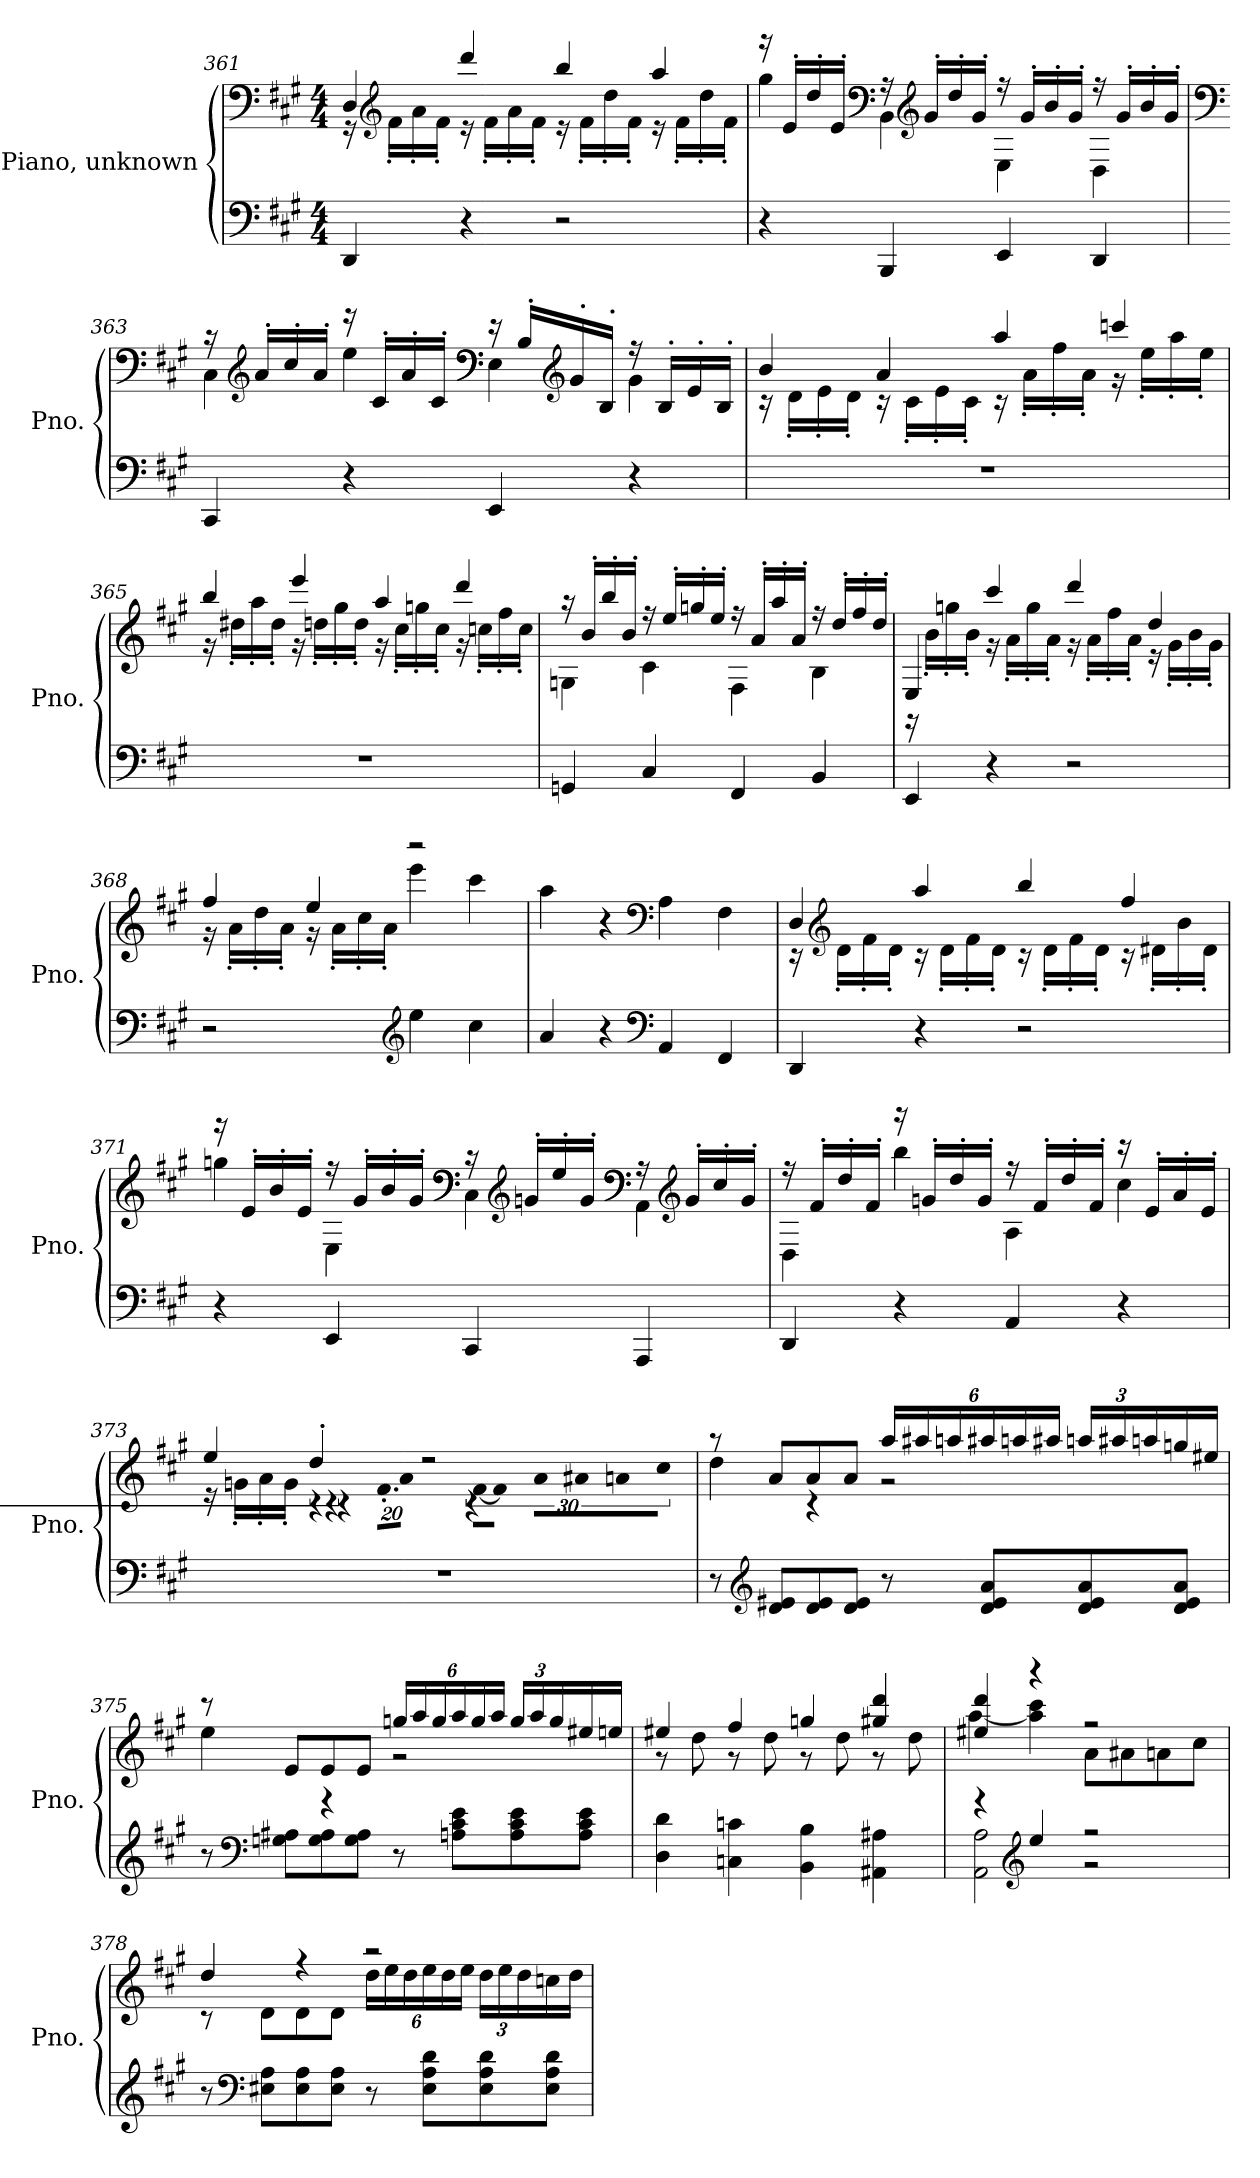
**kern	**kern
*part1	*part1
*staff2	*staff1
*I"Piano, unknown	*
*I'Pno.	*
!!LO:LB:g=z
*clefF4	*clefF4
*k[f#c#g#]	*k[f#c#g#]
*M4/4	*M4/4
=361	=361
*	*^
4DD/	4D/	16r
*	*clefG2	*
.	.	16f#'\LL
.	.	16a'\
.	.	16f#'\JJ
4r	4ddd/	16r
.	.	16f#'\LL
.	.	16a'\
.	.	16f#'\JJ
2r	4bb/	16r
.	.	16f#'\LL
.	.	16dd'\
.	.	16f#'\JJ
.	4aa/	16r
.	.	16f#'\LL
.	.	16dd'\
.	.	16f#'\JJ
=362	=362	=362
4r	16r	4gg#\
.	16e'/LL	.
.	16dd'/	.
.	16e'/JJ	.
*	*clefF4	*
4BBB/	16r	4BB\
*	*clefG2	*
.	16g#'/LL	.
.	16dd'/	.
.	16g#'/JJ	.
4EE/	16r	4E\
.	16g#'/LL	.
.	16b'/	.
.	16g#'/JJ	.
4DD/	16r	4D\
.	16g#'/LL	.
.	16b'/	.
.	16g#'/JJ	.
!!LO:PB:g=z	!!
=363	=363	=363
*	*clefF4	*
4CC#/	16r	4C#\
*	*clefG2	*
.	16a'/LL	.
.	16cc#'/	.
.	16a'/JJ	.
4r	16r	4ee\
.	16c#'/LL	.
.	16a'/	.
.	16c#'/JJ	.
*	*clefF4	*
4EE/	16r	4E\
.	16B'/LL	.
*	*clefG2	*
.	16g#'/	.
.	16B'/JJ	.
4r	16r	4g#\
.	16B'/LL	.
.	16e'/	.
.	16B'/JJ	.
=364	=364	=364
1r	4b/	16r
.	.	16d'\LL
.	.	16e'\
.	.	16d'\JJ
.	4a/	16r
.	.	16c#'\LL
.	.	16e'\
.	.	16c#'\JJ
.	4aa/	16r
.	.	16a'\LL
.	.	16ff#'\
.	.	16a'\JJ
.	4cccn/	16r
.	.	16ee'\LL
.	.	16aa'\
.	.	16ee'\JJ
!!LO:LB:g=z	!!
=365	=365	=365
1r	4bb/	16r
.	.	16dd#X'\LL
.	.	16aa'\
.	.	16dd#'\JJ
.	4eee/	16r
.	.	16ddn'\LL
.	.	16gg#'\
.	.	16dd'\JJ
.	4aa/	16r
.	.	16cc#'\LL
.	.	16ggn'\
.	.	16cc#'\JJ
.	4ddd/	16r
.	.	16ccn'\LL
.	.	16ff#'\
.	.	16cc'\JJ
=366	=366	=366
4GGn/	16r	4Gn\
.	16b'/LL	.
.	16bb'/	.
.	16b'/JJ	.
4C#/	16r	4c#\
.	16ee'/LL	.
.	16ggn'/	.
.	16ee'/JJ	.
4FF#/	16r	4F#\
.	16a'/LL	.
.	16aa'/	.
.	16a'/JJ	.
4BB/	16r	4B\
.	16dd'/LL	.
.	16ff#'/	.
.	16dd'/JJ	.
!!LO:LB:g=z	!!
=367	=367	=367
4EE/	4E/	16r
.	.	16b'\LL
.	.	16ggn'\
.	.	16b'\JJ
4r	4ccc#/	16r
.	.	16a'\LL
.	.	16gg'\
.	.	16a'\JJ
2r	4ddd/	16r
.	.	16a'\LL
.	.	16ff#'\
.	.	16a'\JJ
.	4dd/	16r
.	.	16g#'\LL
.	.	16b'\
.	.	16g#'\JJ
=368	=368	=368
2r	4ff#/	16r
.	.	16a'\LL
.	.	16dd'\
.	.	16a'\JJ
.	4ee/	16r
.	.	16a'\LL
.	.	16cc#'\
.	.	16a'\JJ
*clefG2	*	*
4ee\	2r	4eee\
4cc#\	.	4ccc#\
*	*v	*v
=369	=369
4a/	4aa\
4r	4r
*clefF4	*clefF4
4AA/	4A\
4FF#/	4F#\
!!LO:LB:g=z
=370	=370
*	*^
4DD/	4D/	16r
*	*clefG2	*
.	.	16d'\LL
.	.	16f#'\
.	.	16d'\JJ
4r	4aa/	16r
.	.	16d'\LL
.	.	16f#'\
.	.	16d'\JJ
2r	4bb/	16r
.	.	16d'\LL
.	.	16f#'\
.	.	16d'\JJ
.	4ff#/	16r
.	.	16d#X'\LL
.	.	16b'\
.	.	16d#'\JJ
=371	=371	=371
4r	16r	4ggn\
.	16e'/LL	.
.	16b'/	.
.	16e'/JJ	.
4EE/	16r	4E\
.	16g#'/LL	.
.	16b'/	.
.	16g#'/JJ	.
*	*clefF4	*
4CC#/	16r	4C#\
*	*clefG2	*
.	16gn'/LL	.
.	16ee'/	.
.	16g'/JJ	.
*	*clefF4	*
4AAA/	16r	4AA\
*	*clefG2	*
.	16g'/LL	.
.	16cc#'/	.
.	16g'/JJ	.
!!LO:LB:g=z	!!
=372	=372	=372
4DD/	16r	4D\
.	16f#'/LL	.
.	16dd'/	.
.	16f#'/JJ	.
4r	16r	4bb\
.	16gn'/LL	.
.	16dd'/	.
.	16g'/JJ	.
4AA/	16r	4A\
.	16f#'/LL	.
.	16dd'/	.
.	16f#'/JJ	.
4r	16r	4cc#\
.	16e'/LL	.
.	16a'/	.
.	16e'/JJ	.
=373	=373	=373
1r	4ee/	16r
.	.	16gn'\LL
.	.	16a'\
.	.	16g'\JJ
!	!	!LO:N:vis=64
.	4dd'/	960%17r
!	!	!LO:N:vis=64
.	.	960%17r
.	.	1920ryy
!	!	!LO:N:vis=128
.	.	1920%17r
!	!	!LO:N:vis=64.
.	.	640%17f#'\KLLL
!	!	!LO:N:vis=32
.	.	640%23a\JJJ
!	!	!LO:N:vis=128
.	.	1920%17r
!	!	!LO:N:vis=256
.	.	[1920%17f#\KKKKL
.	.	8f#\J]
.	2r	8a\L
.	.	8a#X\
.	.	8an\
.	.	8cc#\J
!!LO:LB:g=z	!!
=374	=374	=374
8r	8r	4dd\
*clefG2	*	*
8d/ 8e#X/L	8a/L	.
8d/ 8e#/	8a/	4r
8d/ 8e#/J	8a/J	.
*	*Xbrackettup	*
8r	24aa/LL	2r
.	24aa#X/	.
.	24aan/	.
8d/ 8e#/ 8a/L	24aa#X/	.
.	24aan/	.
.	24aa#X/JJ	.
8d/ 8e#/ 8a/	24aan/LL	.
.	24aa#X/	.
.	24aan/	.
8d/ 8e#/ 8a/J	16ggn/	.
.	16ee#X/JJ	.
!!LO:PB:g=z	!!
=375	=375	=375
8r	8r	4ee\
*clefF4	*	*
8Gn\ 8A#X\L	8e/L	.
8G\ 8A#\	8e/	4r
8G\ 8A#\J	8e/J	.
8r	24ggn/LL	2r
.	24aa/	.
.	24gg/	.
8An\ 8c#\ 8e\L	24aa/	.
.	24gg/	.
.	24aa/JJ	.
8A\ 8c#\ 8e\	24gg/LL	.
.	24aa/	.
.	24gg/	.
8A\ 8c#\ 8e\J	16ee#X/	.
.	16een/JJ	.
=376	=376	=376
4D\ 4d\	4ee#X/	8r
.	.	8dd\
4Cn\ 4cn\	4ff#/	8r
.	.	8dd\
4BB\ 4B\	4ggn/	8r
.	.	8dd\
4AA#X\ 4A#X\	4gg#X/ 4ddd/	8r
.	.	8dd\
=377	=377	=377
*^	*	*
4r	2AA\ 2A\	4ee#X/ 4ddd/	[4aa\
*clefG2	*	*	*
4ee/	.	4r	4aa\] 4ccc#\
2r	2r	2r	8a\L
.	.	.	8a#X\
.	.	.	8an\
.	.	.	8cc#\J
*v	*v	*	*
!!LO:LB:g=z	!!
=378	=378	=378
8r	4dd/	8r
*clefF4	*	*
8E#X\ 8A\L	.	8d\L
8E#\ 8A\	4r	8d\
8E#\ 8A\J	.	8d\J
8r	2r	24dd\LL
.	.	24ee\
.	.	24dd\
8E#\ 8A\ 8d\L	.	24ee\
.	.	24dd\
.	.	24ee\JJ
8E#\ 8A\ 8d\	.	24dd\LL
.	.	24ee\
.	.	24dd\
8E#\ 8A\ 8d\J	.	16ccn\
.	.	16dd\JJ
*	*v	*v
=	=
*-	*-
